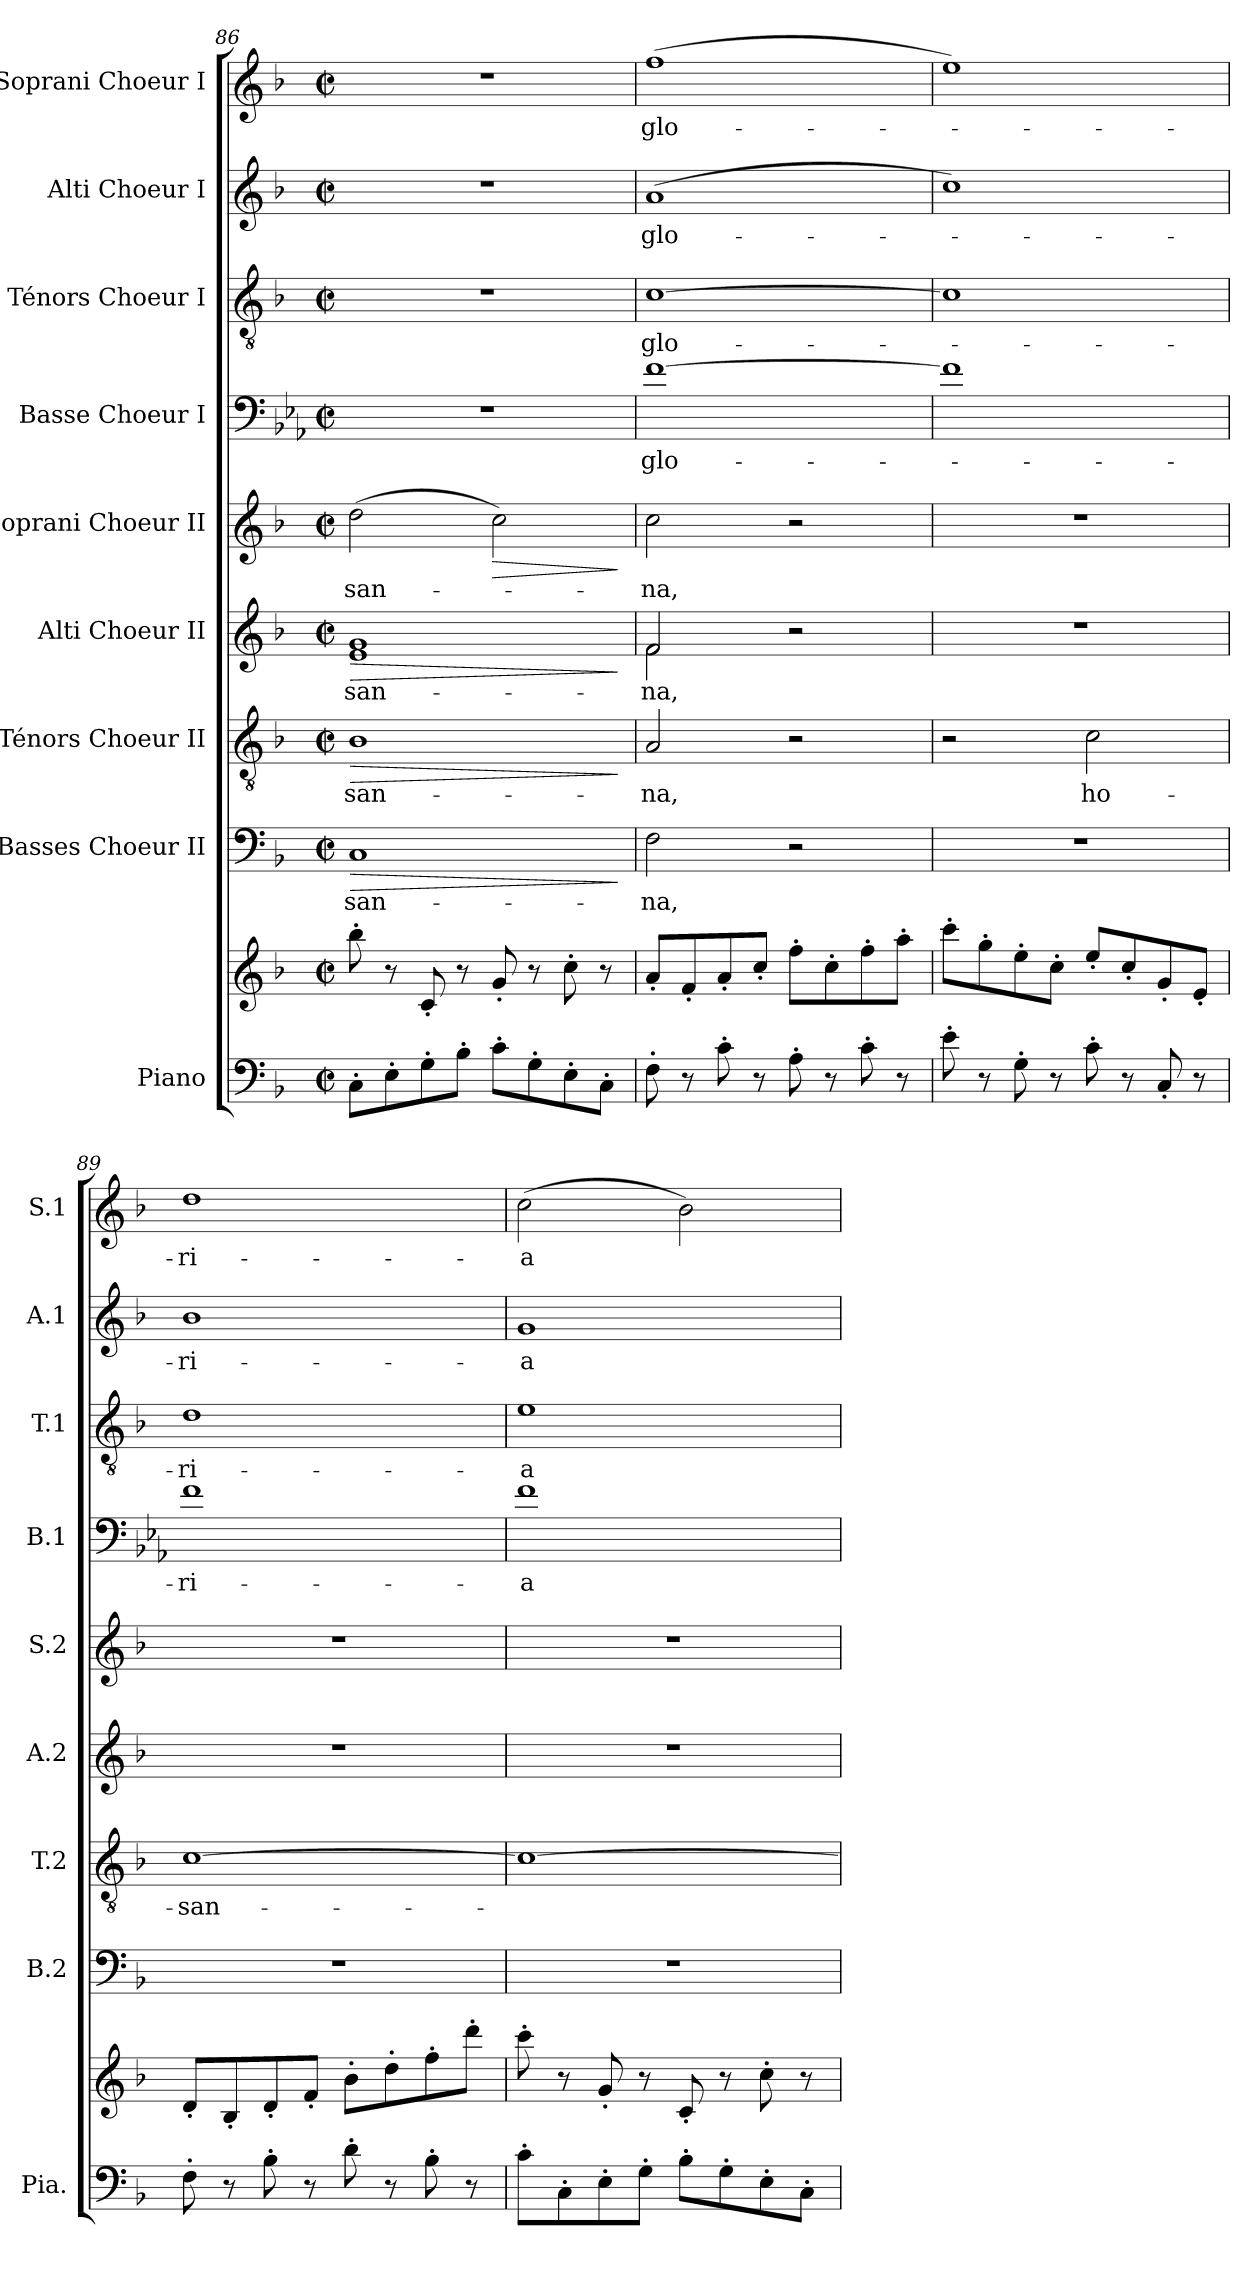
**kern	**kern	**kern	**text	**dynam	**kern	**text	**dynam	**kern	**text	**dynam	**kern	**text	**dynam	**kern	**text	**kern	**text	**kern	**text	**kern	**text
*part9	*part9	*part8	*part8	*part8	*part7	*part7	*part7	*part6	*part6	*part6	*part5	*part5	*part5	*part4	*part4	*part3	*part3	*part2	*part2	*part1	*part1
*staff10	*staff9	*staff8	*staff8	*staff8	*staff7	*staff7	*staff7	*staff6	*staff6	*staff6	*staff5	*staff5	*staff5	*staff4	*staff4	*staff3	*staff3	*staff2	*staff2	*staff1	*staff1
*I"Piano	*	*I"Basses Choeur II	*	*	*I"Ténors Choeur II	*	*	*I"Alti Choeur II	*	*	*I"Soprani Choeur II	*	*	*I"Basse Choeur I	*	*I"Ténors Choeur I	*	*I"Alti Choeur I	*	*I"Soprani Choeur I	*
*I'Pia.	*	*I'B.2	*	*	*I'T.2	*	*	*I'A.2	*	*	*I'S.2	*	*	*I'B.1	*	*I'T.1	*	*I'A.1	*	*I'S.1	*
*clefF4	*clefG2	*clefF4	*	*	*clefGv2	*	*	*clefG2	*	*	*clefG2	*	*	*clefF4	*	*clefGv2	*	*clefG2	*	*clefG2	*
*	*	*	*	*	*	*	*	*	*	*	*	*	*	*ITrd8c14	*	*	*	*	*	*	*
*k[b-]	*k[b-]	*k[b-]	*	*	*k[b-]	*	*	*k[b-]	*	*	*k[b-]	*	*	*k[b-e-a-]	*	*k[b-]	*	*k[b-]	*	*k[b-]	*
*M2/2	*M2/2	*M2/2	*	*	*M2/2	*	*	*M2/2	*	*	*M2/2	*	*	*M2/2	*	*M2/2	*	*M2/2	*	*M2/2	*
*met(c|)	*met(c|)	*met(c|)	*	*	*met(c|)	*	*	*met(c|)	*	*	*met(c|)	*	*	*met(c|)	*	*met(c|)	*	*met(c|)	*	*met(c|)	*
=86	=86	=86	=86	=86	=86	=86	=86	=86	=86	=86	=86	=86	=86	=86	=86	=86	=86	=86	=86	=86	=86
!	!	!	!	!LO:HP:b	!	!	!LO:HP:b	!	!	!LO:HP:b	!	!	!	!	!	!	!	!	!	!	!
*	*	*	*	*	*	*	*	*^	*	*	*	*	*	*	*	*	*	*	*	*	*
8C'\L	8bb-'\	1Ci	-san-	>	1B-	-san-	>	1g	1e	-san-	>	(2dd\	-san-	.	1r	.	1r	.	1r	.	1r	.
8E'\	8r	.	.	.	.	.	.	.	.	.	.	.	.	.	.	.	.	.	.	.	.	.
8G'\	8c'/	.	.	.	.	.	.	.	.	.	.	.	.	.	.	.	.	.	.	.	.	.
8B-'\J	8r	.	.	.	.	.	.	.	.	.	.	.	.	.	.	.	.	.	.	.	.	.
!	!	!	!	!	!	!	!	!	!	!	!	!	!	!LO:HP:b	!	!	!	!	!	!	!	!
8c'\L	8g'/	.	.	.	.	.	.	.	.	.	.	2cc\)	.	>	.	.	.	.	.	.	.	.
8G'\	8r	.	.	.	.	.	.	.	.	.	.	.	.	.	.	.	.	.	.	.	.	.
8E'\	8cc'\	.	.	.	.	.	.	.	.	.	.	.	.	.	.	.	.	.	.	.	.	.
8C'\J	8r	.	.	.	.	.	.	.	.	.	.	.	.	.	.	.	.	.	.	.	.	.
*	*	*	*	*	*	*	*	*v	*v	*	*	*	*	*	*	*	*	*	*	*	*	*
.	.	.	.	]	.	.	]	.	.	]	.	.	]	.	.	.	.	.	.	.	.
!!LO:PB:g=z
=87	=87	=87	=87	=87	=87	=87	=87	=87	=87	=87	=87	=87	=87	=87	=87	=87	=87	=87	=87	=87	=87
*	*	*	*	*	*	*	*	*^	*	*	*	*	*	*	*	*	*	*	*	*	*
8F'\	8a'/L	2Fi\	-na,	.	2A/	-na,	.	2f/	2f\	-na,	.	2cc\	-na,	.	[1Fi	glo-	[1c	glo-	(>1a	glo-	(1ff	glo-
8r	8f'/	.	.	.	.	.	.	.	.	.	.	.	.	.	.	.	.	.	.	.	.	.
8c'\	8a'/	.	.	.	.	.	.	.	.	.	.	.	.	.	.	.	.	.	.	.	.	.
8r	8cc'/J	.	.	.	.	.	.	.	.	.	.	.	.	.	.	.	.	.	.	.	.	.
8A'\	8ff'\L	2r	.	.	2r	.	.	2r	2ryy	.	.	2r	.	.	.	.	.	.	.	.	.	.
8r	8cc'\	.	.	.	.	.	.	.	.	.	.	.	.	.	.	.	.	.	.	.	.	.
8c'\	8ff'\	.	.	.	.	.	.	.	.	.	.	.	.	.	.	.	.	.	.	.	.	.
8r	8aa'\J	.	.	.	.	.	.	.	.	.	.	.	.	.	.	.	.	.	.	.	.	.
*	*	*	*	*	*	*	*	*v	*v	*	*	*	*	*	*	*	*	*	*	*	*	*
=88	=88	=88	=88	=88	=88	=88	=88	=88	=88	=88	=88	=88	=88	=88	=88	=88	=88	=88	=88	=88	=88
8e'\	8ccc'\L	1r	.	.	2r	.	.	1r	.	.	1r	.	.	1Fi]	.	1c]	.	1cc)	.	1ee)	.
8r	8gg'\	.	.	.	.	.	.	.	.	.	.	.	.	.	.	.	.	.	.	.	.
8G'\	8ee'\	.	.	.	.	.	.	.	.	.	.	.	.	.	.	.	.	.	.	.	.
8r	8cc'\J	.	.	.	.	.	.	.	.	.	.	.	.	.	.	.	.	.	.	.	.
8c'\	8ee'/L	.	.	.	2c\	ho-	.	.	.	.	.	.	.	.	.	.	.	.	.	.	.
8r	8cc'/	.	.	.	.	.	.	.	.	.	.	.	.	.	.	.	.	.	.	.	.
8C'/	8g'/	.	.	.	.	.	.	.	.	.	.	.	.	.	.	.	.	.	.	.	.
8r	8e'/J	.	.	.	.	.	.	.	.	.	.	.	.	.	.	.	.	.	.	.	.
=89	=89	=89	=89	=89	=89	=89	=89	=89	=89	=89	=89	=89	=89	=89	=89	=89	=89	=89	=89	=89	=89
8F'\	8d'/L	1r	.	.	[1c	-san-	.	1r	.	.	1r	.	.	1Fi	-ri-	1d	-ri-	1b-	-ri-	1dd	-ri-
8r	8B-'/	.	.	.	.	.	.	.	.	.	.	.	.	.	.	.	.	.	.	.	.
8B-'\	8d'/	.	.	.	.	.	.	.	.	.	.	.	.	.	.	.	.	.	.	.	.
8r	8f'/J	.	.	.	.	.	.	.	.	.	.	.	.	.	.	.	.	.	.	.	.
8d'\	8b-'\L	.	.	.	.	.	.	.	.	.	.	.	.	.	.	.	.	.	.	.	.
8r	8dd'\	.	.	.	.	.	.	.	.	.	.	.	.	.	.	.	.	.	.	.	.
8B-'\	8ff'\	.	.	.	.	.	.	.	.	.	.	.	.	.	.	.	.	.	.	.	.
8r	8ddd'\J	.	.	.	.	.	.	.	.	.	.	.	.	.	.	.	.	.	.	.	.
=90	=90	=90	=90	=90	=90	=90	=90	=90	=90	=90	=90	=90	=90	=90	=90	=90	=90	=90	=90	=90	=90
8c'\L	8ccc'\	1r	.	.	1c_	.	.	1r	.	.	1r	.	.	1Fi	-a	1e	-a	1g	-a	(2cc\	-a
8C'\	8r	.	.	.	.	.	.	.	.	.	.	.	.	.	.	.	.	.	.	.	.
8E'\	8g'/	.	.	.	.	.	.	.	.	.	.	.	.	.	.	.	.	.	.	.	.
8G'\J	8r	.	.	.	.	.	.	.	.	.	.	.	.	.	.	.	.	.	.	.	.
8B-'\L	8c'/	.	.	.	.	.	.	.	.	.	.	.	.	.	.	.	.	.	.	2b-\)	.
8G'\	8r	.	.	.	.	.	.	.	.	.	.	.	.	.	.	.	.	.	.	.	.
8E'\	8cc'\	.	.	.	.	.	.	.	.	.	.	.	.	.	.	.	.	.	.	.	.
8C'\J	8r	.	.	.	.	.	.	.	.	.	.	.	.	.	.	.	.	.	.	.	.
=	=	=	=	=	=	=	=	=	=	=	=	=	=	=	=	=	=	=	=	=	=
*-	*-	*-	*-	*-	*-	*-	*-	*-	*-	*-	*-	*-	*-	*-	*-	*-	*-	*-	*-	*-	*-
